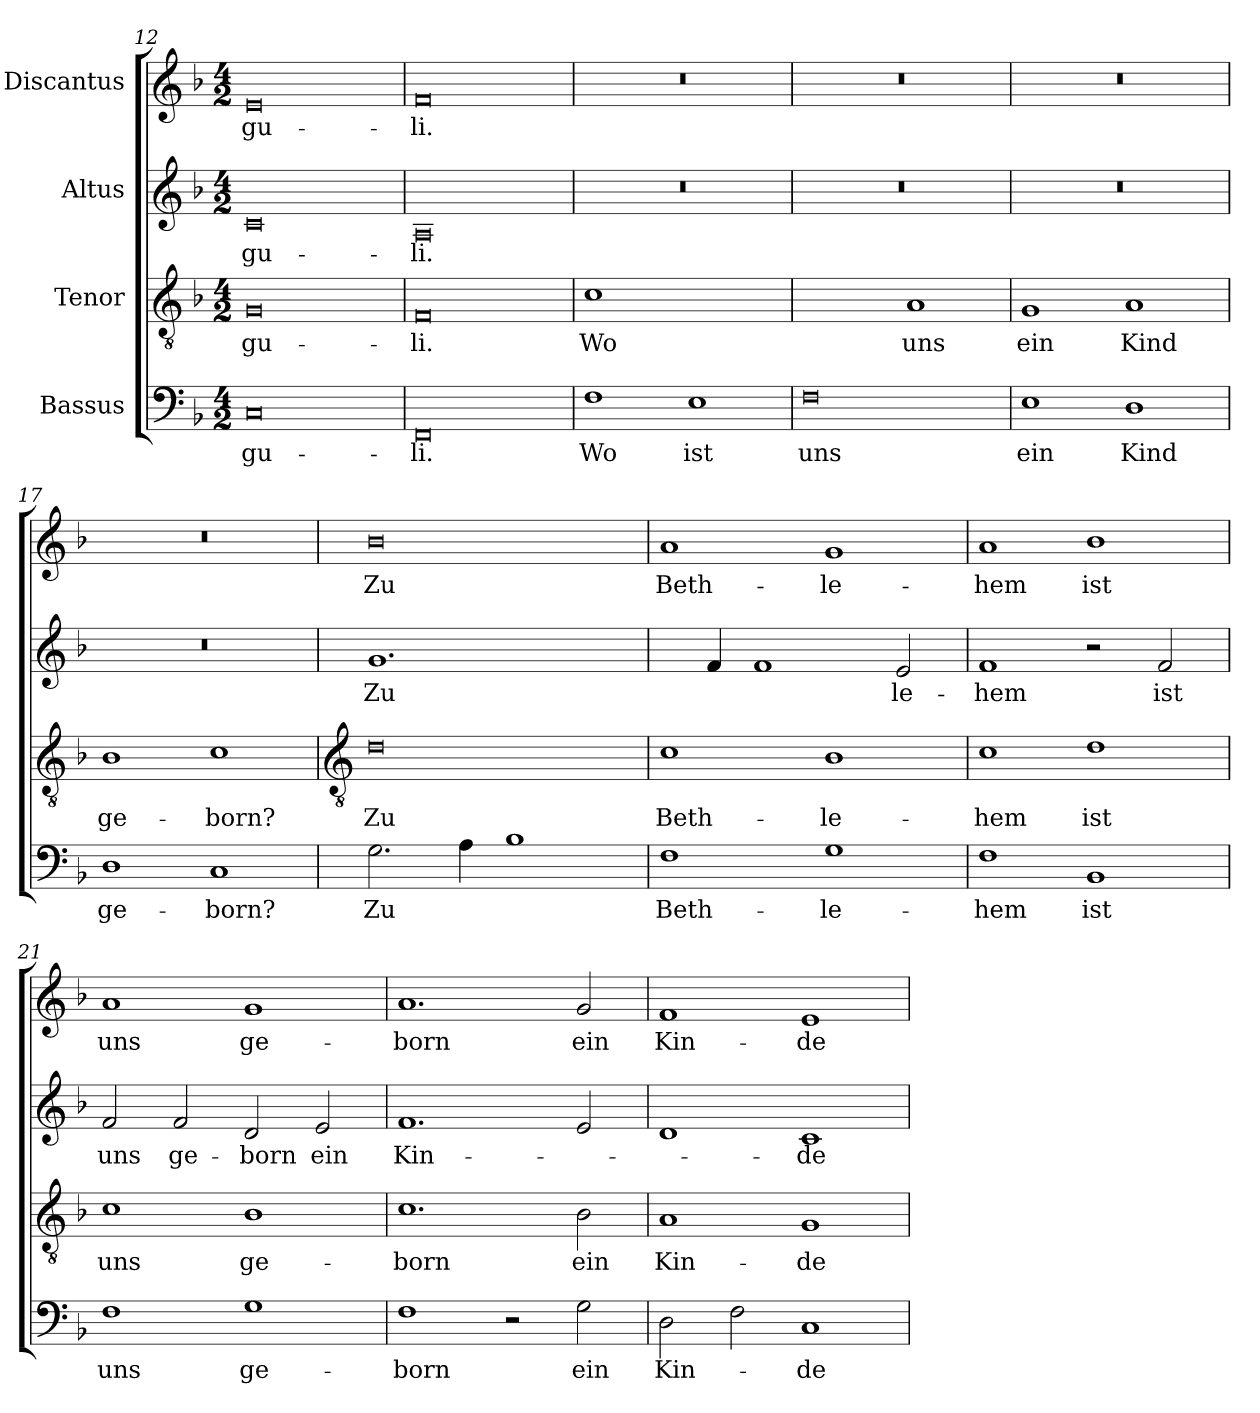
**kern	**text	**kern	**text	**kern	**text	**kern	**text
*part4	*part4	*part3	*part3	*part2	*part2	*part1	*part1
*staff4	*staff4	*staff3	*staff3	*staff2	*staff2	*staff1	*staff1
*I"Bassus	*	*I"Tenor	*	*I"Altus	*	*I"Discantus	*
*clefF4	*	*clefGv2	*	*clefG2	*	*clefG2	*
*k[b-]	*	*k[b-]	*	*k[b-]	*	*k[b-]	*
*F:	*	*F:	*	*F:	*	*F:	*
*M4/2	*	*M4/2	*	*M4/2	*	*M4/2	*
=12	=12	=12	=12	=12	=12	=12	=12
!	!LO:LY:b	!	!LO:LY:b	!	!LO:LY:b	!	!LO:LY:b
0C	-gu-	0G	-gu-	0c	-gu-	0e	-gu-
=13	=13	=13	=13	=13	=13	=13	=13
!	!LO:LY:b	!	!LO:LY:b	!	!LO:LY:b	!	!LO:LY:b
0FF	-li.	0F	-li.	0A	-li.	0f	-li.
=14	=14	=14	=14	=14	=14	=14	=14
!	!LO:LY:b	!	!LO:LY:b	!	!	!	!
1F	Wo	1c	Wo	0r	.	0r	.
!	!LO:LY:b	!	!LO:LY:b	!	!	!	!
1E	ist	[1cyy	ist	.	.	.	.
=15	=15	=15	=15	=15	=15	=15	=15
!	!LO:LY:b	!	!	!	!	!	!
0F	uns	1cyy]	.	0r	.	0r	.
!	!	!	!LO:LY:b	!	!	!	!
.	.	1A	uns	.	.	.	.
=16	=16	=16	=16	=16	=16	=16	=16
!	!LO:LY:b	!	!LO:LY:b	!	!	!	!
1E	ein	1G	ein	0r	.	0r	.
!	!LO:LY:b	!	!LO:LY:b	!	!	!	!
1D	Kind	1A	Kind	.	.	.	.
=17	=17	=17	=17	=17	=17	=17	=17
!	!LO:LY:b	!	!LO:LY:b	!	!	!	!
1D	ge-	1B-	ge-	0r	.	0r	.
!	!LO:LY:b	!	!LO:LY:b	!	!	!	!
1C	-born?	1c	-born?	.	.	.	.
!!LO:LB:g=z
=18	=18	=18	=18	=18	=18	=18	=18
*	*	*clefGv2	*	*	*	*	*
!	!LO:LY:b	!	!LO:LY:b	!	!LO:LY:b	!	!LO:LY:b
2.G	Zu	0d	Zu	1.g	Zu	0b-	Zu
4A	.	.	.	.	.	.	.
1B-	.	.	.	.	.	.	.
!	!	!	!	!	!LO:LY:b	!	!
.	.	.	.	[2gyy	Beth	.	.
=19	=19	=19	=19	=19	=19	=19	=19
!	!LO:LY:b	!	!LO:LY:b	!	!	!	!LO:LY:b
1F	Beth-	1c	Beth-	4gyy]	.	1a	Beth-
.	.	.	.	4f	.	.	.
.	.	.	.	1f	.	.	.
!	!LO:LY:b	!	!LO:LY:b	!	!	!	!LO:LY:b
1G	-le-	1B-	-le-	.	.	1g	-le-
!	!	!	!	!	!LO:LY:b	!	!
.	.	.	.	2e	le-	.	.
=20	=20	=20	=20	=20	=20	=20	=20
!	!LO:LY:b	!	!LO:LY:b	!	!LO:LY:b	!	!LO:LY:b
1F	-hem	1c	-hem	1f	-hem	1a	-hem
!	!LO:LY:b	!	!LO:LY:b	!	!	!	!LO:LY:b
1BB-	ist	1d	ist	2r	.	1b-	ist
!	!	!	!	!	!LO:LY:b	!	!
.	.	.	.	2f	ist	.	.
=21	=21	=21	=21	=21	=21	=21	=21
!	!LO:LY:b	!	!LO:LY:b	!	!LO:LY:b	!	!LO:LY:b
1F	uns	1c	uns	2f	uns	1a	uns
!	!	!	!	!	!LO:LY:b	!	!
.	.	.	.	2f	ge-	.	.
!	!LO:LY:b	!	!LO:LY:b	!	!LO:LY:b	!	!LO:LY:b
1G	ge-	1B-	ge-	2d	-born	1g	ge-
!	!	!	!	!	!LO:LY:b	!	!
.	.	.	.	2e	ein	.	.
=22	=22	=22	=22	=22	=22	=22	=22
!	!LO:LY:b	!	!LO:LY:b	!	!LO:LY:b	!	!LO:LY:b
1F	-born	1.c	-born	1.f	Kin-	1.a	-born
2r	.	.	.	.	.	.	.
!	!LO:LY:b	!	!LO:LY:b	!	!	!	!LO:LY:b
2G	ein	2B-	ein	2e	.	2g	ein
=23	=23	=23	=23	=23	=23	=23	=23
!	!LO:LY:b	!	!LO:LY:b	!	!	!	!LO:LY:b
2D	Kin-	1A	Kin-	1d	.	1f	Kin-
2F	.	.	.	.	.	.	.
!	!LO:LY:b	!	!LO:LY:b	!	!LO:LY:b	!	!LO:LY:b
1C	-de-	1G	-de-	1c	-de-	1e	-de-
=	=	=	=	=	=	=	=
*-	*-	*-	*-	*-	*-	*-	*-
